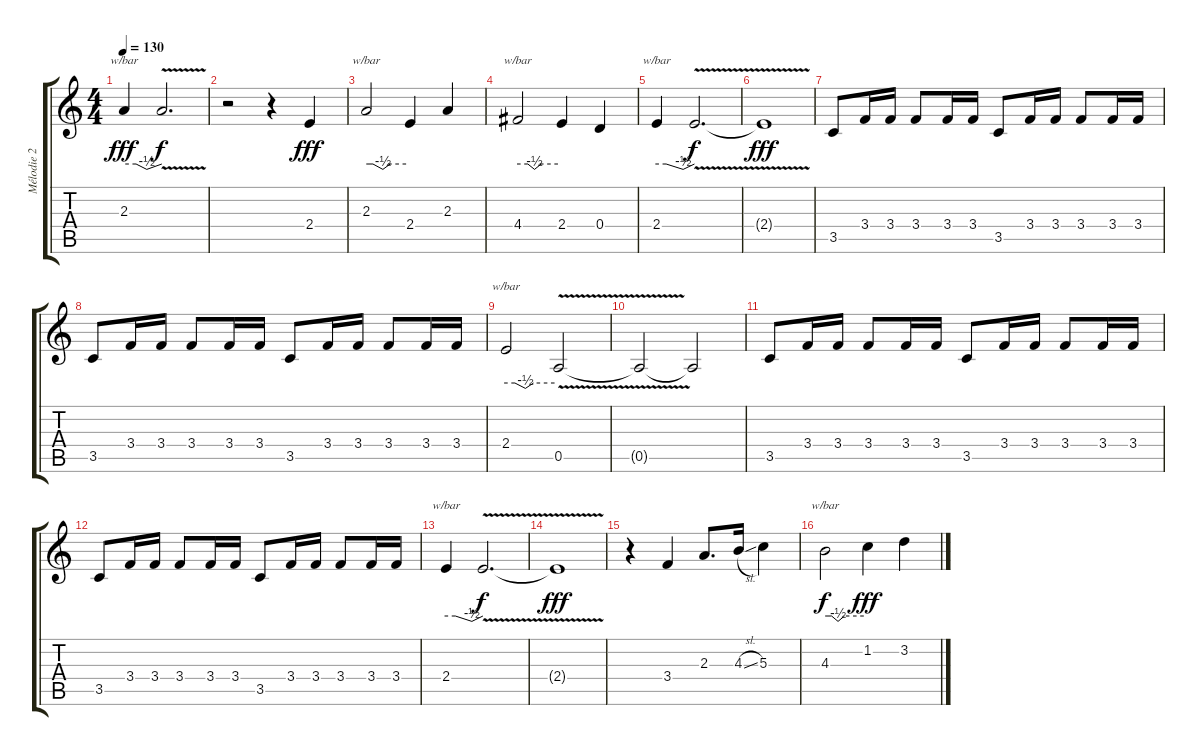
\track ("Mélodie 2" "Mélodie 2") {instrument acousticguitarsteel}
\staff {score tabs}
\tuning (E4 B3 G3 D3 A2 E2) {hide}
\ts (4 4)
\tempo 130
\clef g2
\ks c
2.3.4{tbe (custom default 0 0 19 0 36 -2 60 0) dy fff} 2.3{v t}.2{d dy f} |
r.2 r.4 2.4.4{dy fff} |
2.3.2{tbe (custom default 0 0 10 0 25 -2 36 0 60 0)} 2.4.4 2.3.4 |
4.4.2{tbe (custom default 0 0 15 0 25 -2 35 0 60 0)} 2.4.4 0.4.4 |
2.4.4{tbe (custom default 0 0 15 0 42 -2 60 0)} 2.4{v t}.2{d dy f} |
2.4{t}.1{dy fff} |
3.5.8 3.4.16 3.4.16 3.4.8 3.4.16 3.4.16 3.5.8 3.4.16 3.4.16 3.4.8 3.4.16 3.4.16 |
3.5.8 3.4.16 3.4.16 3.4.8 3.4.16 3.4.16 3.5.8 3.4.16 3.4.16 3.4.8 3.4.16 3.4.16 |
2.4.2{tbe (custom default 0 0 11 0 24 -2 34 0 60 0)} 0.5{v}.2 |
0.5{t}.2 0.5{t}.2 |
3.5.8 3.4.16 3.4.16 3.4.8 3.4.16 3.4.16 3.5.8 3.4.16 3.4.16 3.4.8 3.4.16 3.4.16 |
3.5.8 3.4.16 3.4.16 3.4.8 3.4.16 3.4.16 3.5.8 3.4.16 3.4.16 3.4.8 3.4.16 3.4.16 |
2.4.4{tbe (custom default 0 0 15 0 42 -2 60 0)} 2.4{v t}.2{d dy f} |
2.4{t}.1{dy fff} |
r.4 3.4.4 2.3.8{d} 4.3{sl}.16 5.3.4 |
4.3.2{tbe (custom default 0 0 10 0 20 -2 30 0 60 0) dy f} 1.2.4{dy fff} 3.2.4
